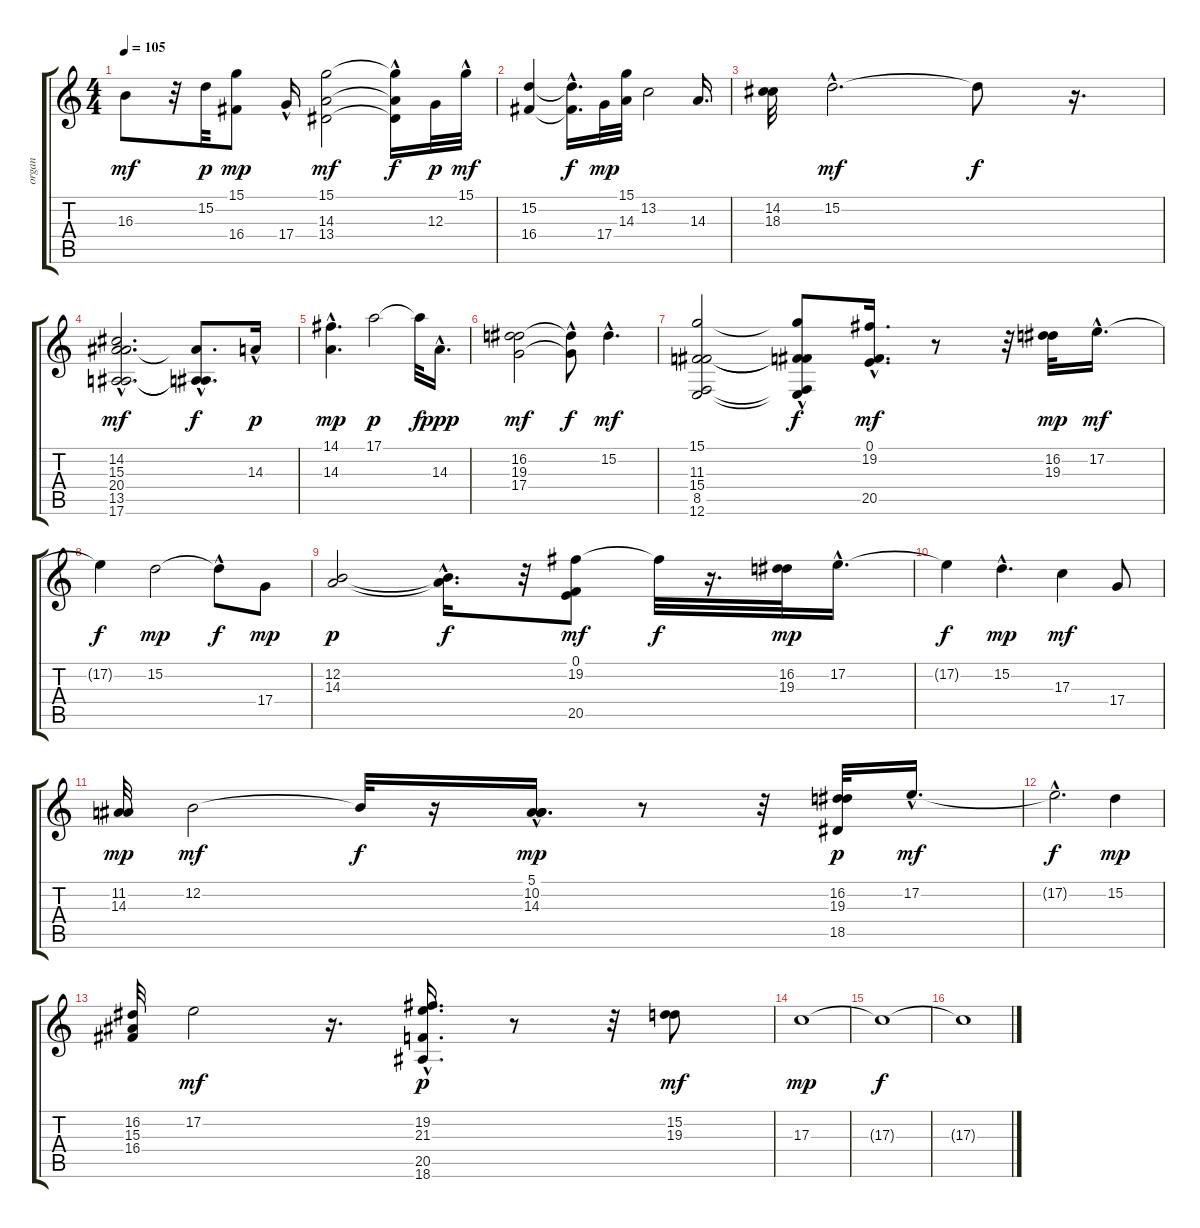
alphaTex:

\track ("organ" "organ") {instrument rockorgan}
\staff {score tabs}
\tuning (E4 B3 G3 D3 A2 E2) {hide}
\ts (4 4)
\tempo 105
\clef g2
\ks c
16.3.8{dy mf} r.32 15.2.32{dy p} (15.1 16.4).8{dy mp} 17.4{hac}.16 (15.1 14.3 13.4).2{dy mf} (15.1{hac t} 14.3{hac t} 13.4{t}).16{dy f} 12.3.32{dy p} 15.1{hac}.32{dy mf} |
(15.2 16.4).4 (15.2{t} 16.4{hac t}).16{d dy f} 17.4.32{dy mp} (15.1 14.3).32 13.2.2 14.3.16{d} |
(14.2 18.3).32 15.2{hac}.2{d dy mf} 15.2{t}.8{dy f} r.16{d} |
(14.2 15.3 20.4{hac} 13.5{hac} 17.6{hac}).2{d dy mf} (20.4{hac t} 13.5{hac t} 17.6{hac t}).8{d dy f} 14.3{hac}.16{dy p} |
(14.1{hac} 14.3{hac}).4{d dy mp} 17.1.2{dy p} 17.1{t}.32{dy f} 14.3{hac}.16{d dy ppp} |
(16.2 19.3 17.4).2{dy mf} (19.3{hac t} 17.4{t}).8{dy f} 15.2{hac}.4{d dy mf} |
(15.1 11.3 15.4 8.5 12.6).2 (15.1{t} 11.3{t} 15.4{hac t} 8.5{t} 12.6{t}).8{dy f} (0.1 19.2{hac} 20.5).16{d dy mf} r.8 r.32 (16.2 19.3).32{dy mp} 17.2{hac}.16{d dy mf} |
17.2{t}.4{dy f} 15.2.2{dy mp} 15.2{hac t}.8{dy f} 17.4.8{dy mp} |
(12.2 14.3).2{dy p} (12.2{t} 14.3{hac t}).16{d dy f} r.32 (0.1 19.2 20.5).8{dy mf} 19.2{t}.32{dy f} r.16{d} (16.2 19.3).32{dy mp} 17.2{hac}.16{d} |
17.2{t}.4{dy f} 15.2{hac}.4{d dy mp} 17.3.4{dy mf} 17.4.8 |
(11.2 14.3).32{dy mp} 12.2.2{dy mf} 12.2{t}.32{dy f} r.16 (5.1{hac} 10.2{hac} 14.3{hac}).16{d dy mp} r.8 r.32 (16.2 19.3 18.5).32{dy p} 17.2{hac}.16{d dy mf} |
17.2{hac t}.2{d dy f} 15.2.4{dy mp} |
(16.2 15.3 16.4).32 17.2.2{dy mf} r.16{d} (19.2 21.3{hac} 20.5 18.6).16{d dy p} r.8 r.32 (15.2 19.3).8{dy mf} |
17.3.1{dy mp} |
17.3{t}.1{dy f} |
17.3{t}.1
